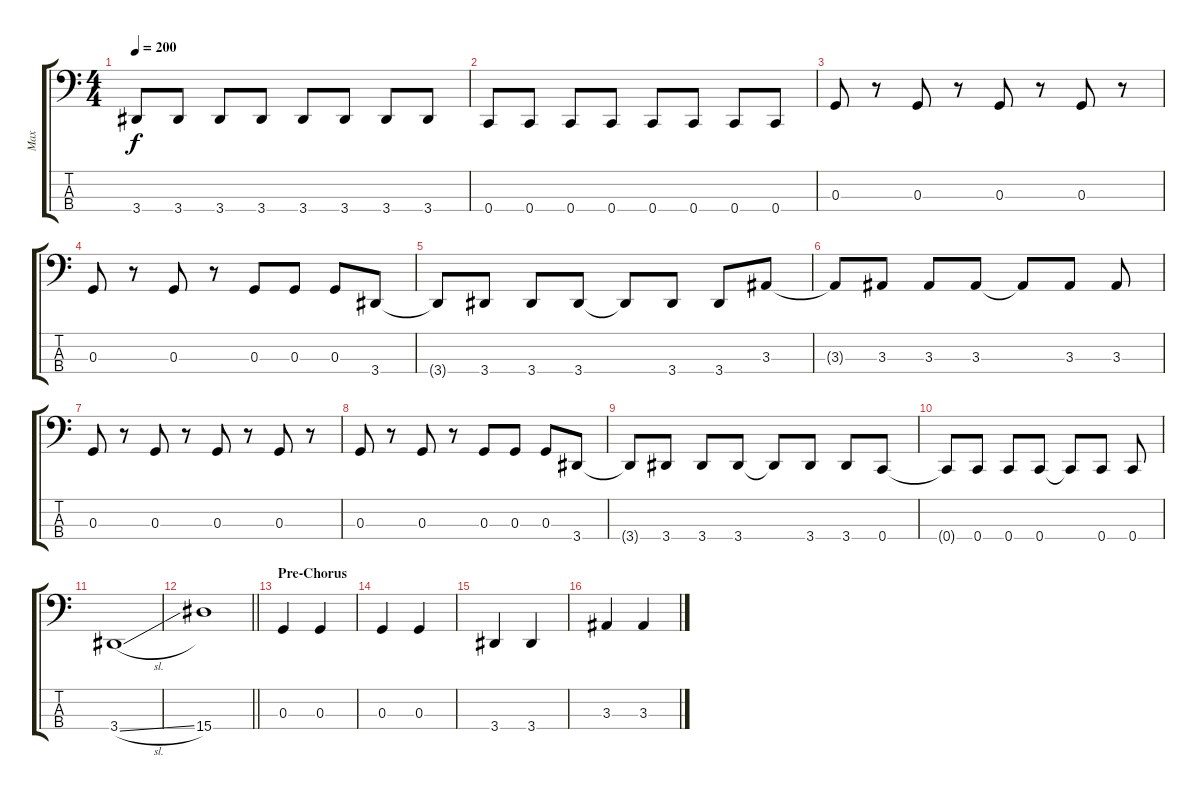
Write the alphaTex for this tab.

\track ("Max" "Max") {instrument distortionguitar}
\staff {score tabs}
\tuning (F2 C2 G1 C1) {hide}
\ts (4 4)
\tempo 200
\clef f4
\ks c
3.4.8{dy f} 3.4.8 3.4.8 3.4.8 3.4.8 3.4.8 3.4.8 3.4.8 |
0.4.8 0.4.8 0.4.8 0.4.8 0.4.8 0.4.8 0.4.8 0.4.8 |
0.3.8 r.8 0.3.8 r.8 0.3.8 r.8 0.3.8 r.8 |
0.3.8 r.8 0.3.8 r.8 0.3.8 0.3.8 0.3.8 3.4.8 |
3.4{t}.8 3.4.8 3.4.8 3.4.8 3.4{t}.8 3.4.8 3.4.8 3.3.8 |
3.3{t}.8 3.3.8 3.3.8 3.3.8 3.3{t}.8 3.3.8 3.3.8 |
0.3.8 r.8 0.3.8 r.8 0.3.8 r.8 0.3.8 r.8 |
0.3.8 r.8 0.3.8 r.8 0.3.8 0.3.8 0.3.8 3.4.8 |
3.4{t}.8 3.4.8 3.4.8 3.4.8 3.4{t}.8 3.4.8 3.4.8 0.4.8 |
0.4{t}.8 0.4.8 0.4.8 0.4.8 0.4{t}.8 0.4.8 0.4.8 |
3.4{sl}.1 |
\barLineRight lightlight
15.4.1 |
\section ("" "Pre-Chorus")
0.3.4 0.3.4 |
0.3.4 0.3.4 |
3.4.4 3.4.4 |
3.3.4 3.3.4
